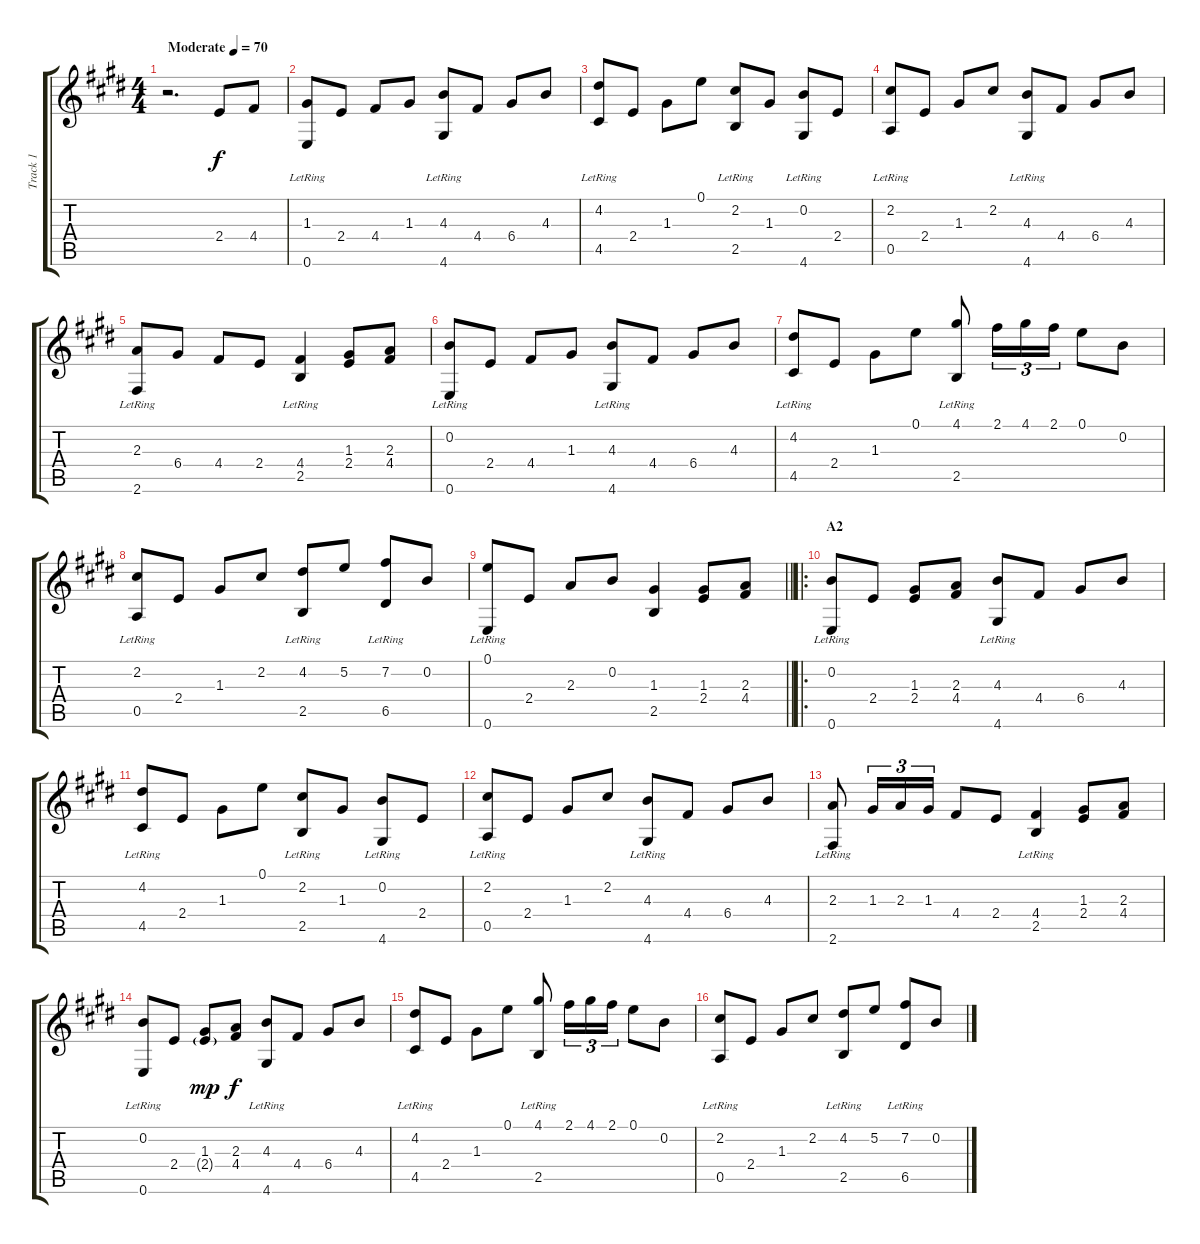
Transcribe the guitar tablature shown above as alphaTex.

\track ("Track 1" "Track 1") {instrument acousticguitarnylon}
\staff {score tabs}
\tuning (E4 B3 G3 D3 A2 E2) {hide}
\ts (4 4)
\tempo (70 "Moderate")
\clef g2
\ks e
r.2{d dy f instrument acousticguitarnylon} 2.4.8 4.4.8 |
(1.3 0.6{lr}).8 2.4.8 4.4.8 1.3.8 (4.3 4.6{lr}).8 4.4.8 6.4.8 4.3.8 |
(4.2 4.5{lr}).8 2.4.8 1.3.8 0.1.8 (2.2 2.5{lr}).8 1.3.8 (0.2 4.6{lr}).8 2.4.8 |
(2.2 0.5{lr}).8 2.4.8 1.3.8 2.2.8 (4.3 4.6{lr}).8 4.4.8 6.4.8 4.3.8 |
(2.3 2.6{lr}).8 6.4.8 4.4.8 2.4.8 (4.4 2.5{lr}).4 (1.3 2.4).8 (2.3 4.4).8 |
(0.2 0.6{lr}).8 2.4.8 4.4.8 1.3.8 (4.3 4.6{lr}).8 4.4.8 6.4.8 4.3.8 |
(4.2 4.5{lr}).8 2.4.8 1.3.8 0.1.8 (4.1 2.5{lr}).8 2.1.16{tu (3 2)} 4.1.16{tu (3 2)} 2.1.16{tu (3 2)} 0.1.8 0.2.8 |
(2.2 0.5{lr}).8 2.4.8 1.3.8 2.2.8 (4.2 2.5{lr}).8 5.2.8 (7.2 6.5{lr}).8 0.2.8 |
\barLineRight lightlight
(0.1{lr} 0.6{lr}).8 2.4.8 2.3.8 0.2.8 (1.3 2.5).4 (1.3 2.4).8 (2.3 4.4).8 |
\ro
\section ("" "A2")
(0.2 0.6{lr}).8 2.4.8 (1.3 2.4).8 (2.3 4.4).8 (4.3 4.6{lr}).8 4.4.8 6.4.8 4.3.8 |
(4.2 4.5{lr}).8 2.4.8 1.3.8 0.1.8 (2.2 2.5{lr}).8 1.3.8 (0.2 4.6{lr}).8 2.4.8 |
(2.2 0.5{lr}).8 2.4.8 1.3.8 2.2.8 (4.3 4.6{lr}).8 4.4.8 6.4.8 4.3.8 |
(2.3 2.6{lr}).8 1.3.16{tu (3 2)} 2.3.16{tu (3 2)} 1.3.16{tu (3 2)} 4.4.8 2.4.8 (4.4 2.5{lr}).4 (1.3 2.4).8 (2.3 4.4).8 |
(0.2 0.6{lr}).8 2.4.8 (1.3 2.4{g}).8{dy mp} (2.3 4.4).8{dy f} (4.3 4.6{lr}).8 4.4.8 6.4.8 4.3.8 |
(4.2 4.5{lr}).8 2.4.8 1.3.8 0.1.8 (4.1 2.5{lr}).8 2.1.16{tu (3 2)} 4.1.16{tu (3 2)} 2.1.16{tu (3 2)} 0.1.8 0.2.8 |
(2.2 0.5{lr}).8 2.4.8 1.3.8 2.2.8 (4.2 2.5{lr}).8 5.2.8 (7.2 6.5{lr}).8 0.2.8
